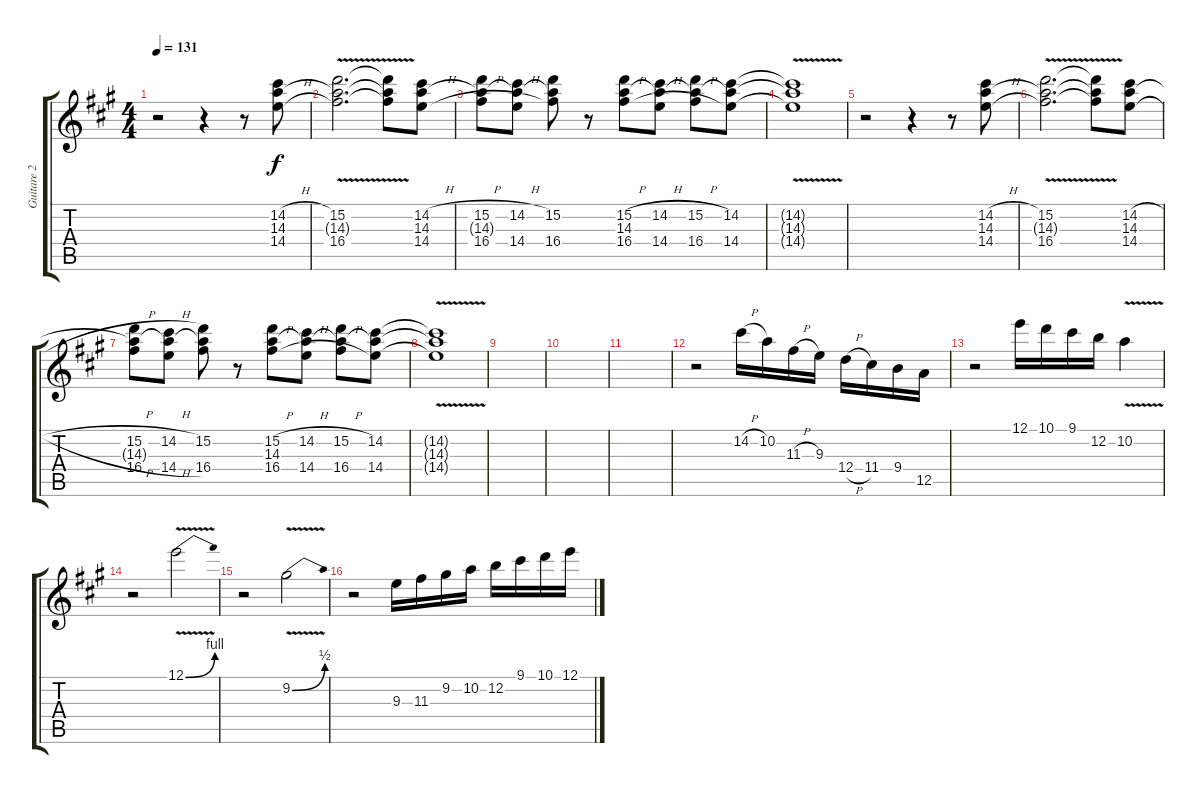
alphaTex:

\track ("Guitare 2" "Guitare 2") {instrument overdrivenguitar}
\staff {score tabs}
\tuning (E4 B3 G3 D3 A2 E2) {hide}
\ts (4 4)
\tempo 131
\clef g2
\ks a
r.2{dy f} r.4 r.8 (14.2{h} 14.3 14.4{h}).8 |
(15.2{v} 14.3{v t} 16.4{v}).2{d} (15.2{t} 14.3{t} 16.4{t}).8 (14.2{h} 14.3 14.4{h}).8 |
(15.2{h} 14.3{t} 16.4{h}).8 (14.2{h} 14.3{t} 14.4{h}).8 (15.2 14.3{t} 16.4).8 r.8 (15.2{h} 14.3 16.4{h}).8 (14.2{h} 14.3{t} 14.4{h}).8 (15.2{h} 14.3{t} 16.4{h}).8 (14.2 14.3{t} 14.4).8 |
(14.2{v t} 14.3{v t} 14.4{v t}).1 |
r.2 r.4 r.8 (14.2{h} 14.3 14.4{h}).8 |
(15.2{v} 14.3{v t} 16.4{v}).2{d} (15.2{t} 14.3{t} 16.4{t}).8 (14.2{h} 14.3 14.4{h}).8 |
(15.2{h} 14.3{t} 16.4{h}).8 (14.2{h} 14.3{t} 14.4{h}).8 (15.2 14.3{t} 16.4).8 r.8 (15.2{h} 14.3 16.4{h}).8 (14.2{h} 14.3{t} 14.4{h}).8 (15.2{h} 14.3{t} 16.4{h}).8 (14.2 14.3{t} 14.4).8 |
(14.2{v t} 14.3{v t} 14.4{v t}).1 |
|
|
|
r.2 14.2{h}.16 10.2.16 11.3{h}.16 9.3.16 12.4{h}.16 11.4.16 9.4.16 12.5.16 |
r.2 12.1.16 10.1.16 9.1.16 12.2.16 10.2{v}.4 |
r.2 12.1{be (bend 0 0 60 4) v}.2 |
r.2 9.2{be (bend 0 0 60 2) v}.2 |
r.2 9.3.16 11.3.16 9.2.16 10.2.16 12.2.16 9.1.16 10.1.16 12.1.16
